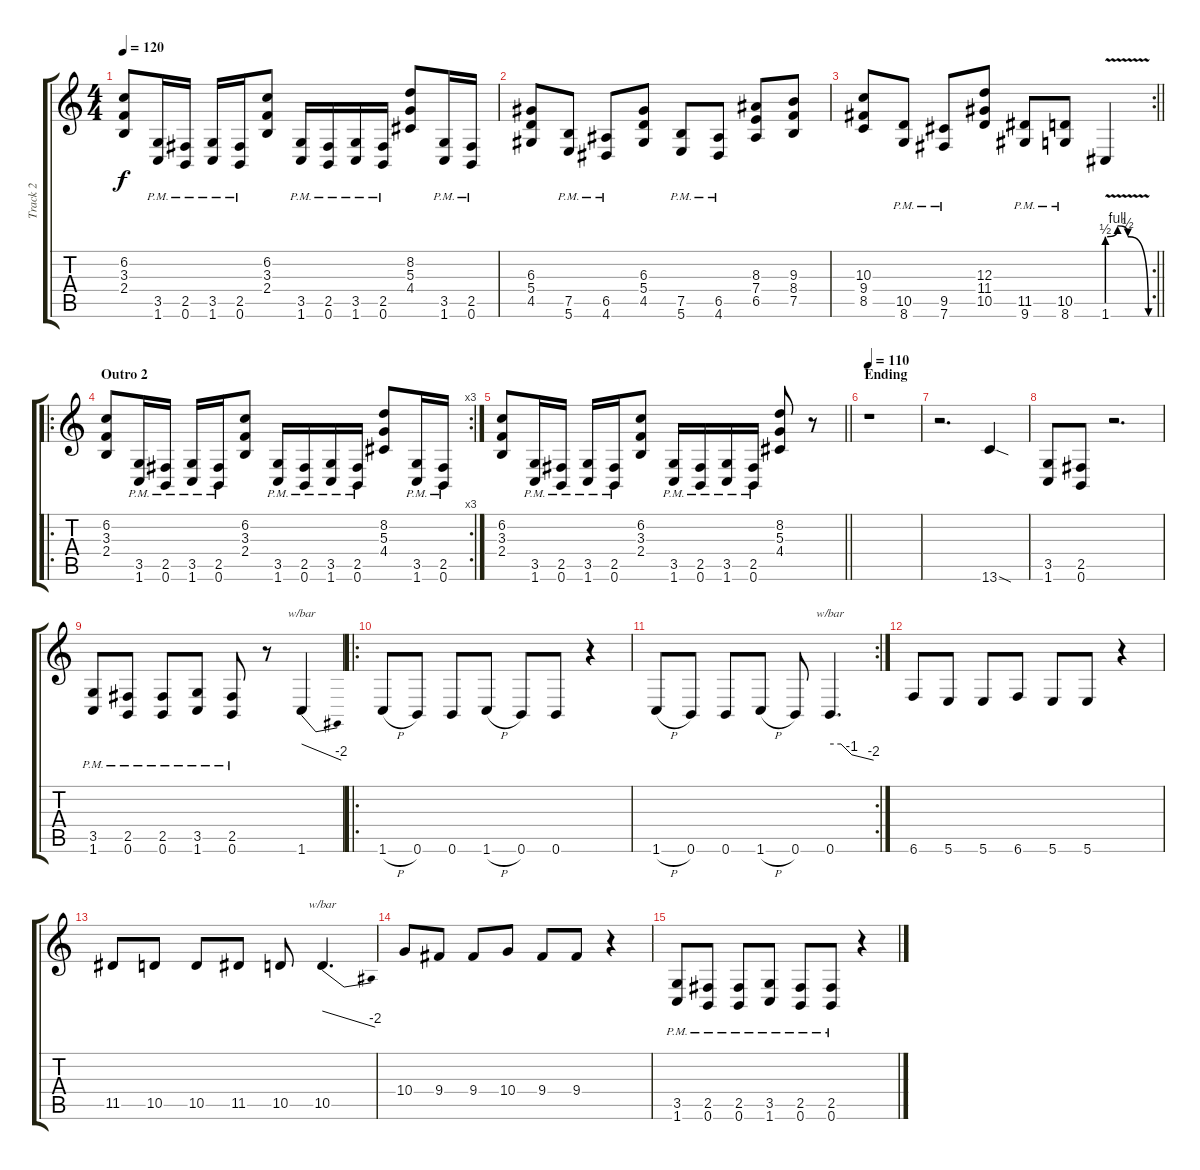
\track ("Track 2" "Track 2") {instrument distortionguitar}
\staff {score tabs}
\tuning (B3 Gb3 D3 A2 E2 B1) {hide}
\ts (4 4)
\tempo 120
\clef g2
\ks c
(6.2 3.3 2.4).8{dy f} (3.5{pm} 1.6{pm}).16 (2.5{pm} 0.6{pm}).16 (3.5{pm} 1.6{pm}).16 (2.5{pm} 0.6{pm}).16 (6.2 3.3 2.4).8 (3.5{pm} 1.6{pm}).16 (2.5{pm} 0.6{pm}).16 (3.5{pm} 1.6{pm}).16 (2.5{pm} 0.6{pm}).16 (8.2 5.3 4.4).8 (3.5{pm} 1.6{pm}).16 (2.5{pm} 0.6{pm}).16 |
(6.3 5.4 4.5).8 (7.5{pm} 5.6{pm}).8 (6.5{pm} 4.6{pm}).8 (6.3 5.4 4.5).8 (7.5{pm} 5.6{pm}).8 (6.5{pm} 4.6{pm}).8 (8.3 7.4 6.5).8 (9.3 8.4 7.5).8 |
\rc 2
\barLineRight lightlight
(10.3 9.4 8.5).8 (10.5{pm} 8.6{pm}).8 (9.5{pm} 7.6{pm}).8 (12.3 11.4 10.5).8 (11.5{pm} 9.6{pm}).8 (10.5{pm} 8.6{pm}).8 1.6{be (custom 0 2 15 4 30 2 60 0) v}.4 |
\ro
\rc 3
\section ("" "Outro 2")
(6.2 3.3 2.4).8 (3.5{pm} 1.6{pm}).16 (2.5{pm} 0.6{pm}).16 (3.5{pm} 1.6{pm}).16 (2.5{pm} 0.6{pm}).16 (6.2 3.3 2.4).8 (3.5{pm} 1.6{pm}).16 (2.5{pm} 0.6{pm}).16 (3.5{pm} 1.6{pm}).16 (2.5{pm} 0.6{pm}).16 (8.2 5.3 4.4).8 (3.5{pm} 1.6{pm}).16 (2.5{pm} 0.6{pm}).16 |
\barLineRight lightlight
(6.2 3.3 2.4).8 (3.5{pm} 1.6{pm}).16 (2.5{pm} 0.6{pm}).16 (3.5{pm} 1.6{pm}).16 (2.5{pm} 0.6{pm}).16 (6.2 3.3 2.4).8 (3.5{pm} 1.6{pm}).16 (2.5{pm} 0.6{pm}).16 (3.5{pm} 1.6{pm}).16 (2.5{pm} 0.6{pm}).16 (8.2 5.3 4.4).8 r.8 |
\section ("" "Ending")
\tempo 110
r.1 |
r.2{d} 13.6{sod}.4 |
(3.5 1.6).8 (2.5 0.6).8 r.2{d} |
(3.5{pm} 1.6{pm}).8 (2.5{pm} 0.6{pm}).8 (2.5{pm} 0.6{pm}).8 (3.5{pm} 1.6{pm}).8 (2.5{pm} 0.6{pm}).8 r.8 1.6.4{tbe (dive default 0 0 60 -8)} |
\ro
1.6{h}.8 0.6.8 0.6.8 1.6{h}.8 0.6.8 0.6.8 r.4 |
\rc 2
1.6{h}.8 0.6.8 0.6.8 1.6{h}.8 0.6.8 0.6.4{d tbe (custom default 0 0 15 0 30 -4 60 -8)} |
6.6.8 5.6.8 5.6.8 6.6.8 5.6.8 5.6.8 r.4 |
11.5.8 10.5.8 10.5.8 11.5.8 10.5.8 10.5.4{d tbe (dive default 0 0 60 -8)} |
10.4.8 9.4.8 9.4.8 10.4.8 9.4.8 9.4.8 r.4 |
(3.5{pm} 1.6{pm}).8 (2.5{pm} 0.6{pm}).8 (2.5{pm} 0.6{pm}).8 (3.5{pm} 1.6{pm}).8 (2.5{pm} 0.6{pm}).8 (2.5{pm} 0.6{pm}).8 r.4
